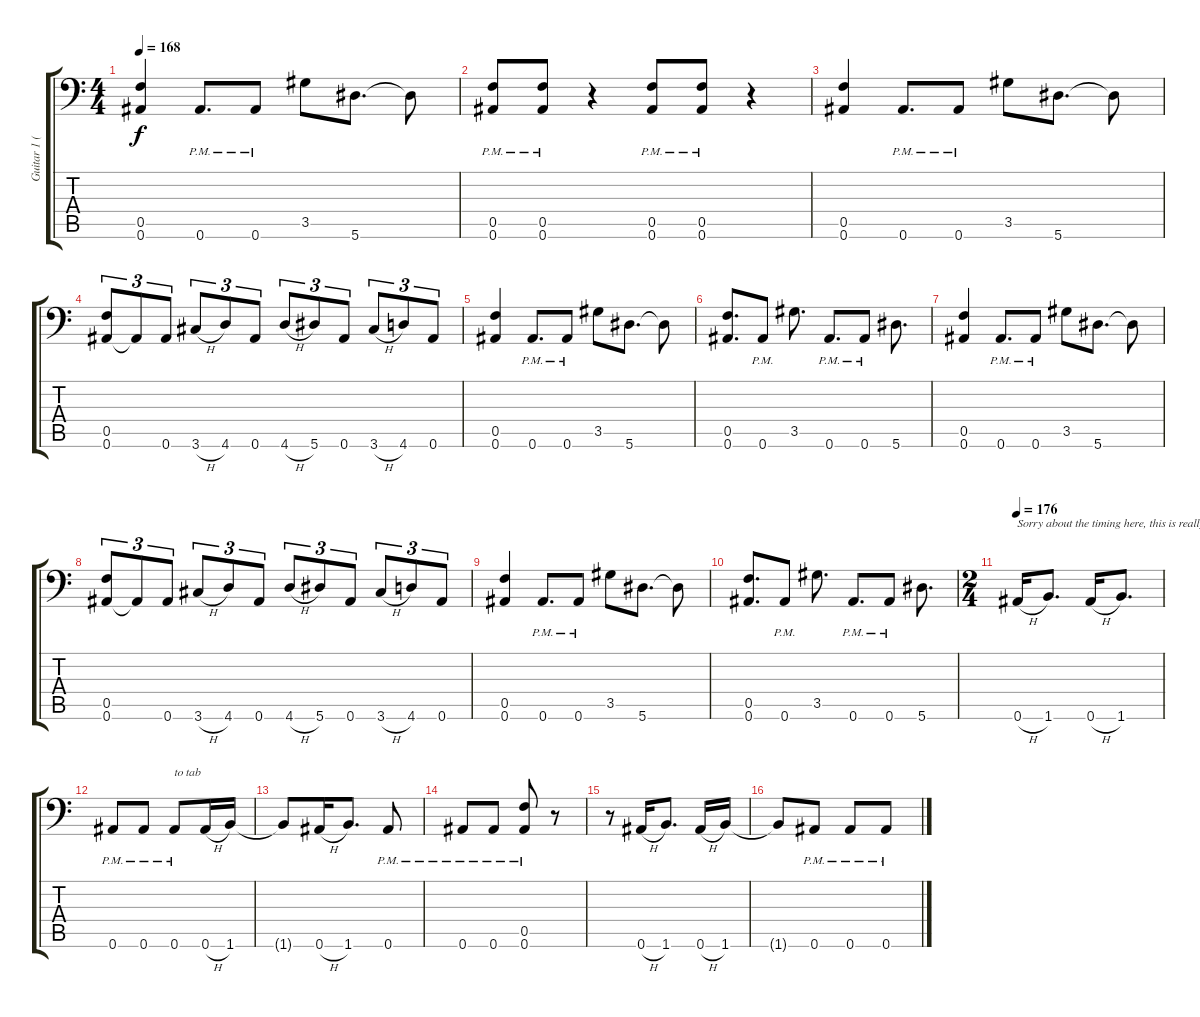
\track ("Guitar 1 (Right)" "Guitar 1 (") {instrument distortionguitar}
\staff {score tabs}
\tuning (C4 G3 Eb3 Bb2 F2 Bb1) {hide}
\ts (4 4)
\tempo 168
\clef f4
\ks c
(0.5 0.6).4{dy f} 0.6{pm}.8{d} 0.6{pm}.8 3.5.8 5.6.8{d} 5.6{t}.8 |
(0.5{pm} 0.6{pm}).8 (0.5{pm} 0.6{pm}).8 r.4 (0.5{pm} 0.6{pm}).8 (0.5{pm} 0.6{pm}).8 r.4 |
(0.5 0.6).4 0.6{pm}.8{d} 0.6{pm}.8 3.5.8 5.6.8{d} 5.6{t}.8 |
(0.5 0.6).8{tu (3 2)} 0.6{t}.8{tu (3 2)} 0.6.8{tu (3 2)} 3.6{h}.8{tu (3 2)} 4.6.8{tu (3 2)} 0.6.8{tu (3 2)} 4.6{h}.8{tu (3 2)} 5.6.8{tu (3 2)} 0.6.8{tu (3 2)} 3.6{h}.8{tu (3 2)} 4.6.8{tu (3 2)} 0.6.8{tu (3 2)} |
(0.5 0.6).4 0.6{pm}.8{d} 0.6{pm}.8 3.5.8 5.6.8{d} 5.6{t}.8 |
(0.5 0.6).8{d} 0.6{pm}.8 3.5.8{d} 0.6{pm}.8{d} 0.6{pm}.8 5.6.8{d} |
(0.5 0.6).4 0.6{pm}.8{d} 0.6{pm}.8 3.5.8 5.6.8{d} 5.6{t}.8 |
(0.5 0.6).8{tu (3 2)} 0.6{t}.8{tu (3 2)} 0.6.8{tu (3 2)} 3.6{h}.8{tu (3 2)} 4.6.8{tu (3 2)} 0.6.8{tu (3 2)} 4.6{h}.8{tu (3 2)} 5.6.8{tu (3 2)} 0.6.8{tu (3 2)} 3.6{h}.8{tu (3 2)} 4.6.8{tu (3 2)} 0.6.8{tu (3 2)} |
(0.5 0.6).4 0.6{pm}.8{d} 0.6{pm}.8 3.5.8 5.6.8{d} 5.6{t}.8 |
(0.5 0.6).8{d} 0.6{pm}.8 3.5.8{d} 0.6{pm}.8{d} 0.6{pm}.8 5.6.8{d} |
\ts (2 4)
\tempo 176
0.6{h}.16{txt "Sorry about the timing here, this is really tricky"} 1.6.8{d} 0.6{h}.16 1.6.8{d} |
0.6{pm}.8 0.6{pm}.8 0.6{pm}.8{txt "to tab"} 0.6{h}.16 1.6.16 |
1.6{t}.8 0.6{h}.16 1.6.8{d} 0.6{pm}.8 |
0.6{pm}.8 0.6{pm}.8 (0.5{pm} 0.6{pm}).8 r.8 |
r.8 0.6{h}.16 1.6.8{d} 0.6{h}.16 1.6.16 |
1.6{t}.8 0.6{pm}.8 0.6{pm}.8 0.6{pm}.8
